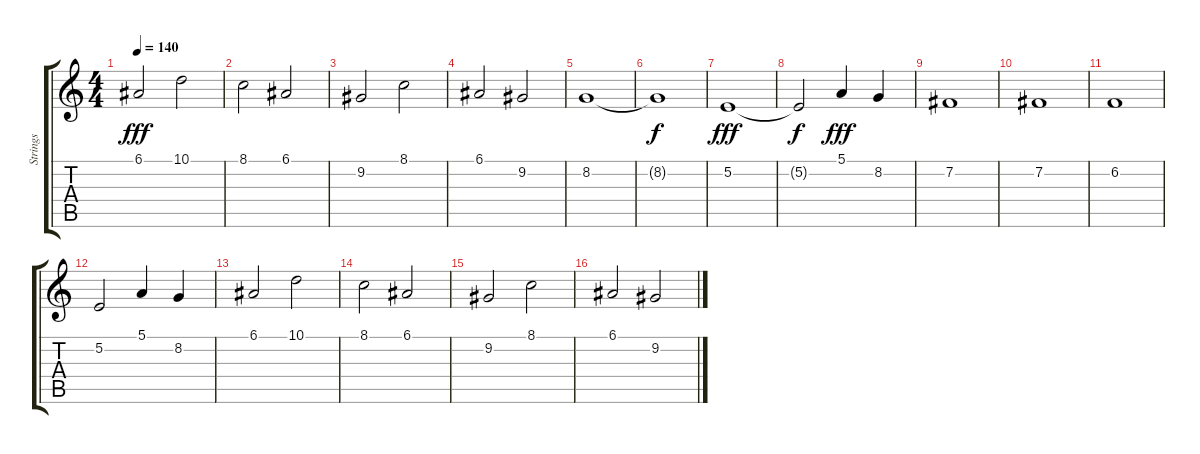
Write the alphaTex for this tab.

\track ("Strings" "Strings") {instrument stringensemble1}
\staff {score tabs}
\tuning (E4 B3 G3 D3 A2 E2) {hide}
\ts (4 4)
\tempo 140
\clef g2
\ks c
6.1.2{dy fff} 10.1.2 |
8.1.2 6.1.2 |
9.2.2 8.1.2 |
6.1.2 9.2.2 |
8.2.1 |
8.2{t}.1{dy f} |
5.2.1{dy fff} |
5.2{t}.2{dy f} 5.1.4{dy fff} 8.2.4 |
7.2.1 |
7.2.1 |
6.2.1 |
5.2.2 5.1.4 8.2.4 |
6.1.2 10.1.2 |
8.1.2 6.1.2 |
9.2.2 8.1.2 |
6.1.2 9.2.2
